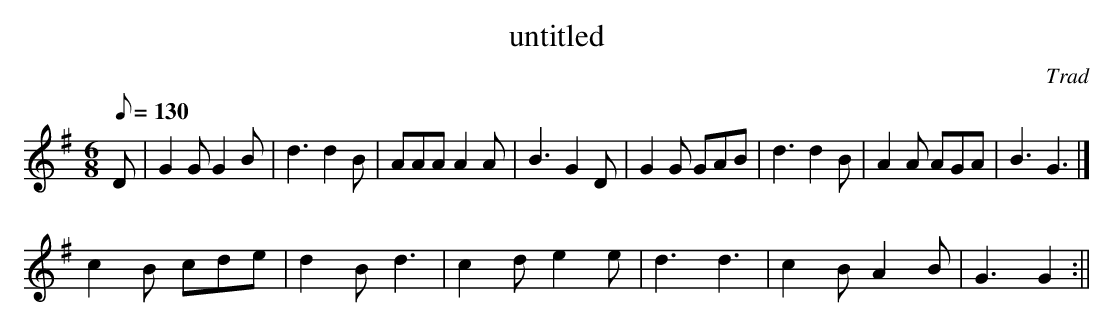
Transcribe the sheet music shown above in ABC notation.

X:1
T:untitled
M:6/8
L:1/8
Q:130
C:Trad
K:G
D|G2GG2B|d3d2B|AAAA2A|B3G2D|G2G GAB|d3d2B|A2A AGA|B3G3|]!
c2B cde|d2 Bd3|c2de2e|d3d3|c2BA2B|G3G2:||
